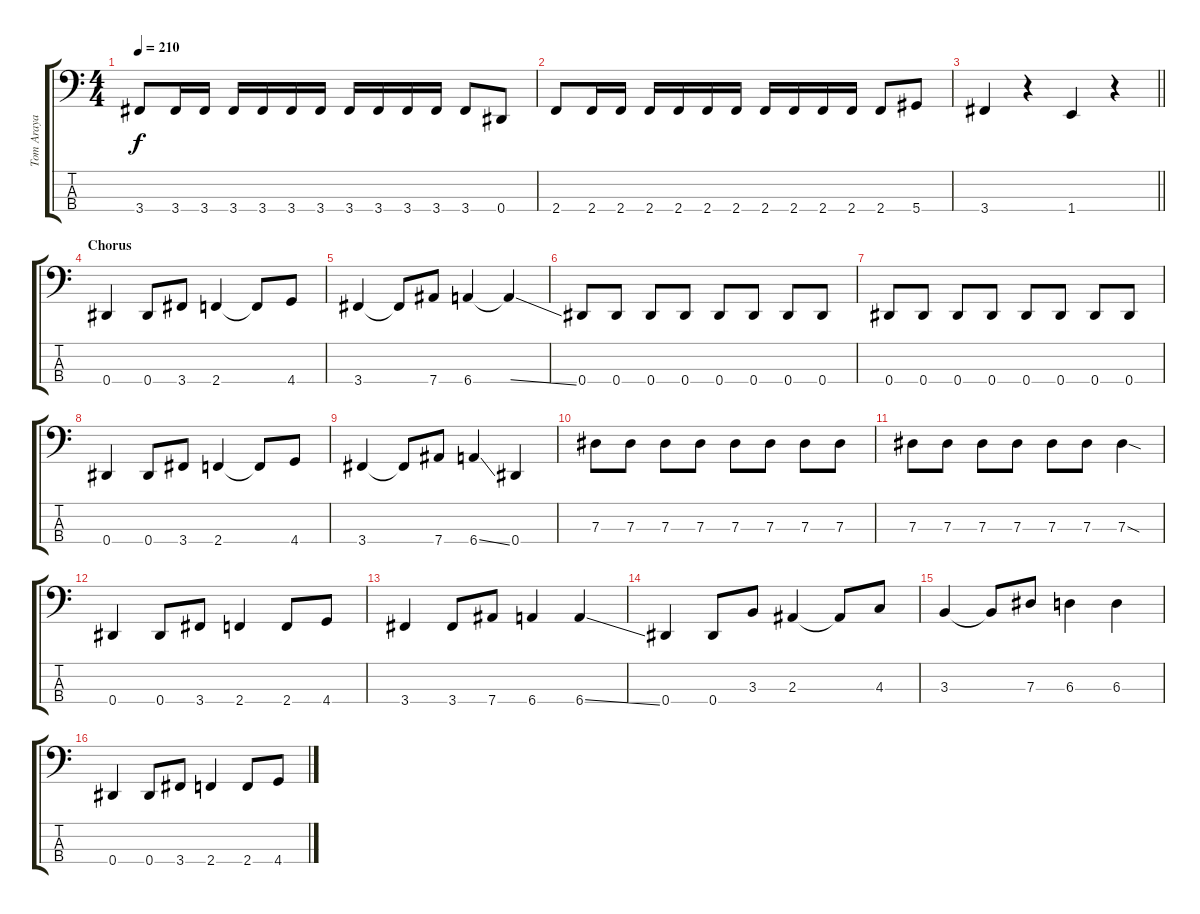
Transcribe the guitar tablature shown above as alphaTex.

\track ("Tom Araya" "Tom Araya") {instrument electricbasspick}
\staff {score tabs}
\tuning (Gb2 Db2 Ab1 Eb1) {hide}
\ts (4 4)
\tempo 210
\clef f4
\ks c
3.4.8{dy f} 3.4.16 3.4.16 3.4.16 3.4.16 3.4.16 3.4.16 3.4.16 3.4.16 3.4.16 3.4.16 3.4.8 0.4.8 |
2.4.8 2.4.16 2.4.16 2.4.16 2.4.16 2.4.16 2.4.16 2.4.16 2.4.16 2.4.16 2.4.16 2.4.8 5.4.8 |
\barLineRight lightlight
3.4.4 r.4 1.4.4 r.4 |
\section ("" "Chorus")
0.4.4 0.4.8 3.4.8 2.4.4 2.4{t}.8 4.4.8 |
3.4.4 3.4{t}.8 7.4.8 6.4.4 6.4{ss t}.4 |
0.4.8 0.4.8 0.4.8 0.4.8 0.4.8 0.4.8 0.4.8 0.4.8 |
0.4.8 0.4.8 0.4.8 0.4.8 0.4.8 0.4.8 0.4.8 0.4.8 |
0.4.4 0.4.8 3.4.8 2.4.4 2.4{t}.8 4.4.8 |
3.4.4 3.4{t}.8 7.4.8 6.4{ss}.4 0.4.4 |
7.3.8 7.3.8 7.3.8 7.3.8 7.3.8 7.3.8 7.3.8 7.3.8 |
7.3.8 7.3.8 7.3.8 7.3.8 7.3.8 7.3.8 7.3{sod}.4 |
0.4.4 0.4.8 3.4.8 2.4.4 2.4.8 4.4.8 |
3.4.4 3.4.8 7.4.8 6.4.4 6.4{ss}.4 |
0.4.4 0.4.8 3.3.8 2.3.4 2.3{t}.8 4.3.8 |
3.3.4 3.3{t}.8 7.3.8 6.3.4 6.3.4 |
0.4.4 0.4.8 3.4.8 2.4.4 2.4.8 4.4.8
